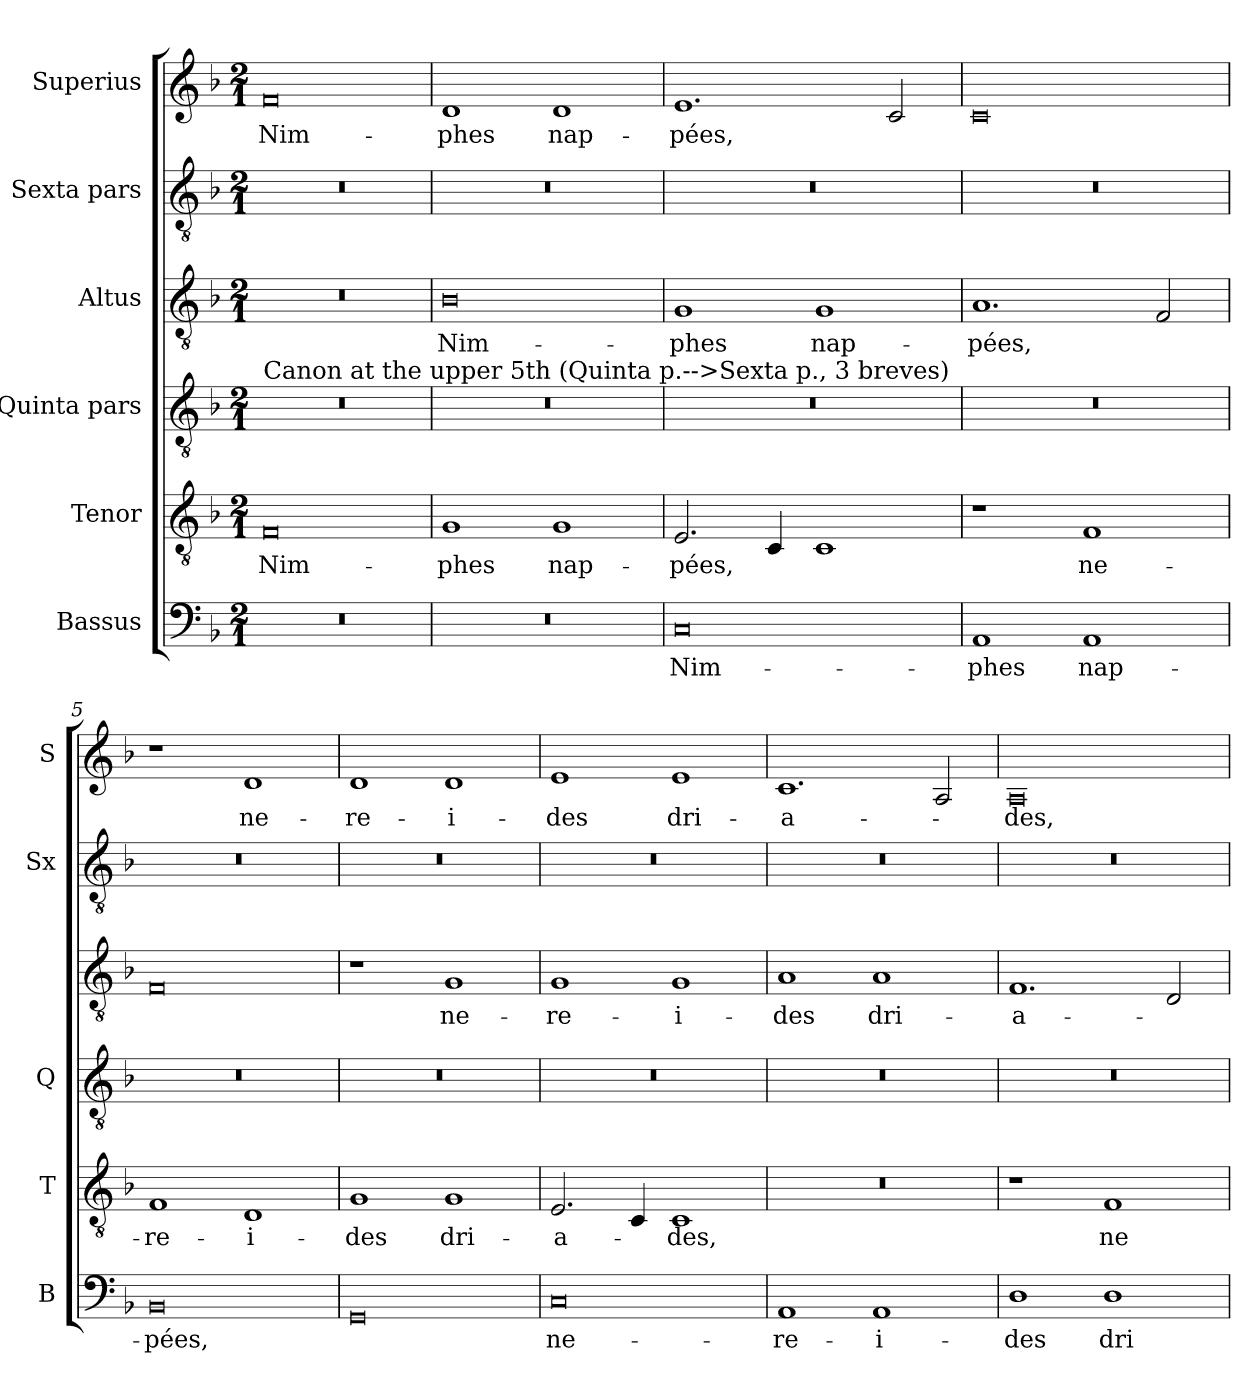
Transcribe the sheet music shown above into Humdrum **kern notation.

**kern	**text	**kern	**text	**kern	**kern	**text	**kern	**kern	**text
*part6	*part6	*part5	*part5	*part4	*part3	*part3	*part2	*part1	*part1
*staff6	*staff6	*staff5	*staff5	*staff4	*staff3	*staff3	*staff2	*staff1	*staff1
*I"Bassus	*	*I"Tenor	*	*I"Quinta pars	*I"Altus	*	*I"Sexta pars	*I"Superius	*
*I'B	*	*I'T	*	*I'Q	*	*	*I'Sx	*I'S	*
*clefF4	*	*clefGv2	*	*clefGv2	*clefGv2	*	*clefGv2	*clefG2	*
*k[b-]	*	*k[b-]	*	*k[b-]	*k[b-]	*	*k[b-]	*k[b-]	*
*M2/1	*	*M2/1	*	*M2/1	*M2/1	*	*M2/1	*M2/1	*
=1	=1	=1	=1	=1	=1	=1	=1	=1	=1
!	!	!	!	!LO:TX:a:t=Canon at the upper 5th (Quinta p.-->Sexta p., 3 breves)	!	!	!	!	!
0r	.	0F	Nim-	0r	0r	.	0r	0f	Nim-
=2	=2	=2	=2	=2	=2	=2	=2	=2	=2
0r	.	1G	-phes	0r	0B-	Nim-	0r	1d	-phes
.	.	1G	nap-	.	.	.	.	1d	nap-
=3	=3	=3	=3	=3	=3	=3	=3	=3	=3
0C	Nim-	2.E/	-pées,	0r	1G	-phes	0r	1.e	-pées,
.	.	4C/	.	.	.	.	.	.	.
.	.	1C	.	.	1G	nap-	.	.	.
.	.	.	.	.	.	.	.	2c/	.
=4	=4	=4	=4	=4	=4	=4	=4	=4	=4
1AA	-phes	1r	.	0r	1.A	-pées,	0r	0c	.
1AA	nap-	1F	ne-	.	.	.	.	.	.
.	.	.	.	.	2F/	.	.	.	.
=5	=5	=5	=5	=5	=5	=5	=5	=5	=5
0BB-	-pées,	1F	-re-	0r	0F	.	0r	1r	.
.	.	1D	-i-	.	.	.	.	1d	ne-
=6	=6	=6	=6	=6	=6	=6	=6	=6	=6
0GG	.	1G	-des	0r	1r	.	0r	1d	-re-
.	.	1G	dri-	.	1G	ne-	.	1d	-i-
=7	=7	=7	=7	=7	=7	=7	=7	=7	=7
0C	ne-	2.E/	-a-	0r	1G	-re-	0r	1e	-des
.	.	4C/	.	.	.	.	.	.	.
.	.	1C	-des,	.	1G	-i-	.	1e	dri-
=8	=8	=8	=8	=8	=8	=8	=8	=8	=8
1AA	-re-	0r	.	0r	1A	-des	0r	1.c	-a-
1AA	-i-	.	.	.	1A	dri-	.	.	.
.	.	.	.	.	.	.	.	2A/	.
=9	=9	=9	=9	=9	=9	=9	=9	=9	=9
1D	-des	1r	.	0r	1.F	-a-	0r	0A	-des,
1D	dri-	1F	ne-	.	.	.	.	.	.
.	.	.	.	.	2D/	.	.	.	.
=	=	=	=	=	=	=	=	=	=
*-	*-	*-	*-	*-	*-	*-	*-	*-	*-
